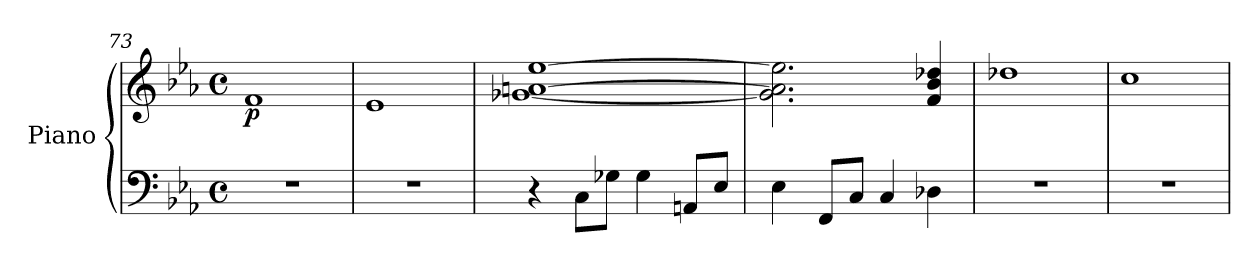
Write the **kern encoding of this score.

**kern	**kern	**dynam
*part1	*part1	*part1
*staff2	*staff1	*staff1/2
*I"Piano	*	*
*I'Pno	*	*
*clefF4	*clefG2	*
*k[b-e-a-]	*k[b-e-a-]	*
*M4/4	*M4/4	*
*met(c)	*met(c)	*
=73	=73	=73
!	!	!LO:DY:b
1r	1f	p
=74	=74	=74
1r	1e-	.
=75	=75	=75
4r	[1g-X [1an [1ee-	.
8C\L	.	.
8G-X\J	.	.
4G-\	.	.
8AAn/L	.	.
8E-/J	.	.
=76	=76	=76
4E-\	2.g-\] 2.a\] 2.ee-\]	.
8FF/L	.	.
8C/J	.	.
4C/	.	.
4D-X\	4f/ 4b-/ 4dd-X/	.
=77	=77	=77
1r	1dd-X	.
=78	=78	=78
1r	1cc	.
=	=	=
*-	*-	*-
